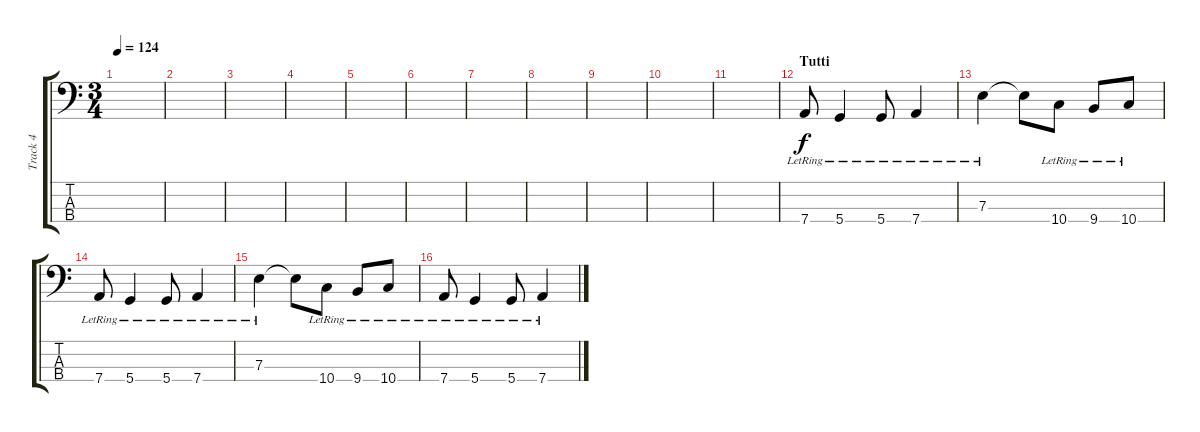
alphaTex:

\track ("Track 4" "Track 4") {instrument electricbasspick}
\staff {score tabs}
\tuning (G2 D2 A1 D1) {hide}
\ts (3 4)
\tempo 124
\clef f4
\ks c
|
|
|
|
|
|
|
|
|
|
|
\section ("" "Tutti")
7.4{lr}.8 5.4{lr}.4 5.4{lr}.8 7.4{lr}.4 |
7.3{lr}.4 7.3{t}.8 10.4{lr}.8 9.4{lr}.8 10.4{lr}.8 |
7.4{lr}.8 5.4{lr}.4 5.4{lr}.8 7.4{lr}.4 |
7.3{lr}.4 7.3{t}.8 10.4{lr}.8 9.4{lr}.8 10.4{lr}.8 |
7.4{lr}.8 5.4{lr}.4 5.4{lr}.8 7.4{lr}.4
